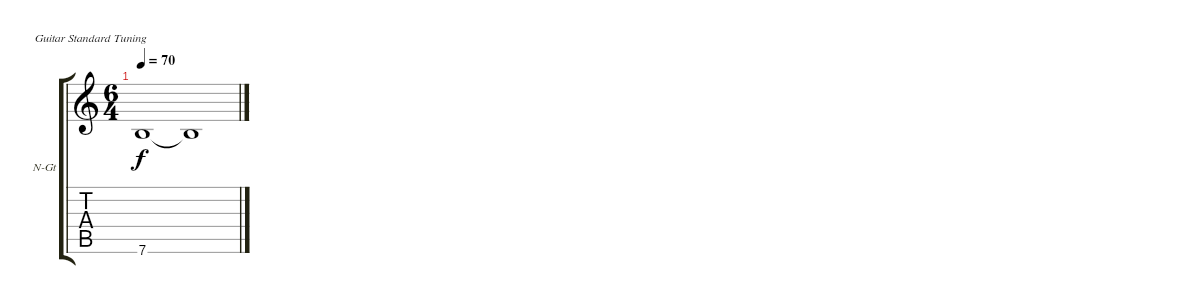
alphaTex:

\bracketExtendMode groupsimilarinstruments
\firstSystemTrackNameOrientation horizontal
\otherSystemsTrackNameOrientation horizontal
\track ("Guitare" "N-Gt") {instrument acousticguitarnylon}
\staff {score tabs}
\tuning (E4 B3 G3 D3 A2 E2)
\ts (6 4)
\tempo 70
\clef g2
\ks c
7.6.1{dy f} 7.6{t}.1
